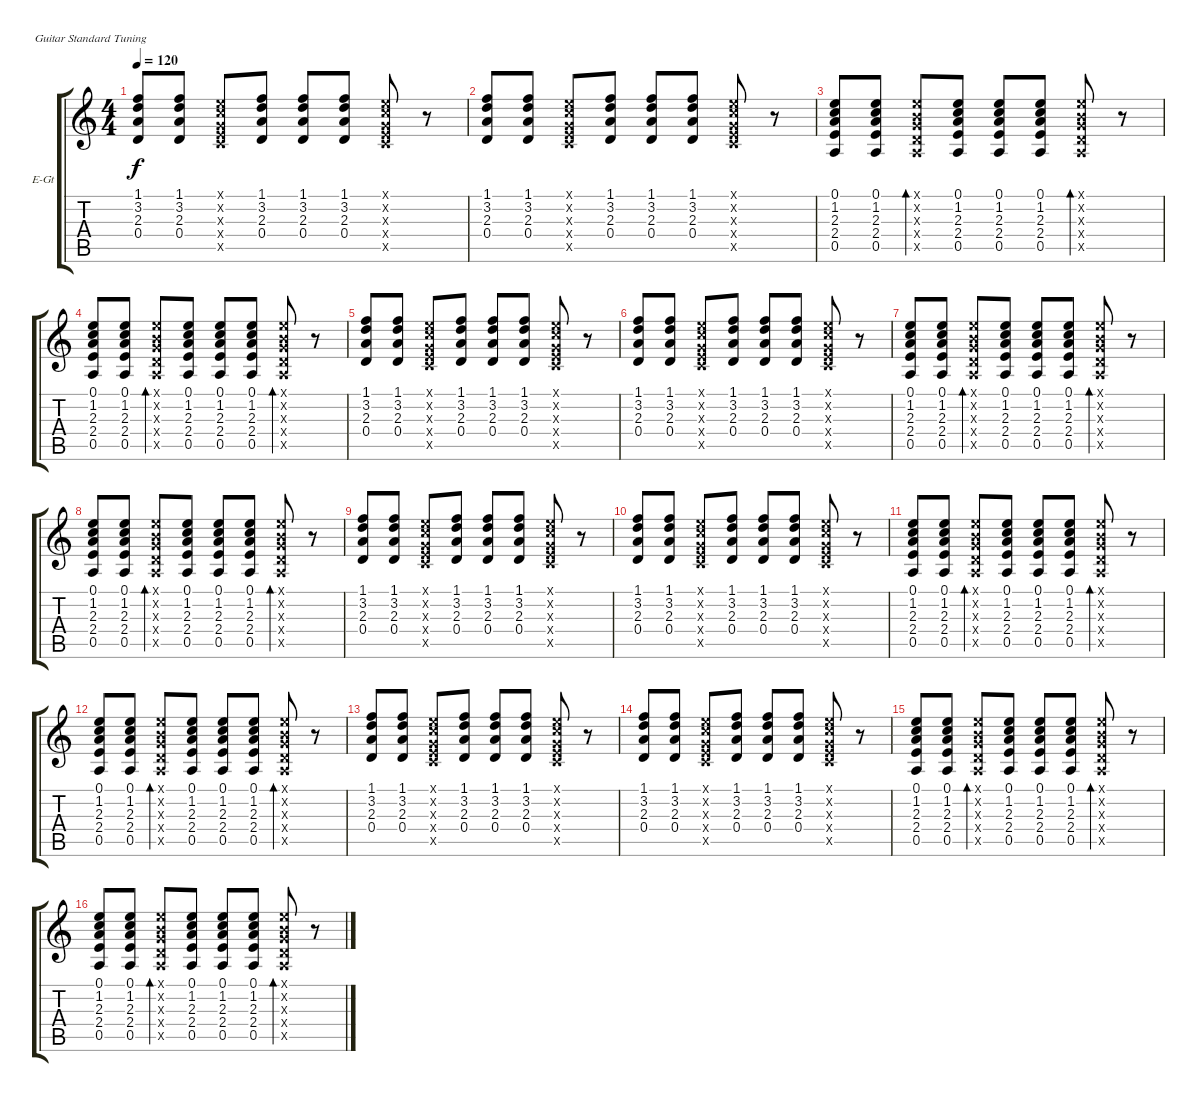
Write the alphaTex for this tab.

\bracketExtendMode groupsimilarinstruments
\firstSystemTrackNameOrientation horizontal
\otherSystemsTrackNameOrientation horizontal
\track ("Гитара" "E-Gt") {instrument electricguitarmuted}
\staff {score tabs}
\tuning (E4 B3 G3 D3 A2 E2)
\ts (4 4)
\tempo 120
\clef g2
\ks c
(1.1 3.2 2.3 0.4).8{dy f} (1.1 3.2 2.3 0.4).8 (0.1{x} 1.2{x} 0.3{x} 2.4{x} 3.5{x}).8 (1.1 3.2 2.3 0.4).8 (1.1 3.2 2.3 0.4).8 (1.1 3.2 2.3 0.4).8 (0.1{x} 1.2{x} 0.3{x} 2.4{x} 3.5{x}).8 r.8 |
(1.1 3.2 2.3 0.4).8 (1.1 3.2 2.3 0.4).8 (0.1{x} 1.2{x} 0.3{x} 2.4{x} 3.5{x}).8 (1.1 3.2 2.3 0.4).8 (1.1 3.2 2.3 0.4).8 (1.1 3.2 2.3 0.4).8 (0.1{x} 1.2{x} 0.3{x} 2.4{x} 3.5{x}).8 r.8 |
(0.1 1.2 2.3 2.4 0.5).8 (0.1 1.2 2.3 2.4 0.5).8 (0.1{x} 0.2{x} 0.3{x} 0.4{x} 0.5{x}).8{bd 30} (0.1 1.2 2.3 2.4 0.5).8 (0.1 1.2 2.3 2.4 0.5).8 (0.1 1.2 2.3 2.4 0.5).8 (0.1{x} 0.2{x} 0.3{x} 0.4{x} 0.5{x}).8{bd 30} r.8 |
(0.1 1.2 2.3 2.4 0.5).8 (0.1 1.2 2.3 2.4 0.5).8 (0.1{x} 0.2{x} 0.3{x} 0.4{x} 0.5{x}).8{bd 30} (0.1 1.2 2.3 2.4 0.5).8 (0.1 1.2 2.3 2.4 0.5).8 (0.1 1.2 2.3 2.4 0.5).8 (0.1{x} 0.2{x} 0.3{x} 0.4{x} 0.5{x}).8{bd 30} r.8 |
(1.1 3.2 2.3 0.4).8 (1.1 3.2 2.3 0.4).8 (0.1{x} 1.2{x} 0.3{x} 2.4{x} 3.5{x}).8 (1.1 3.2 2.3 0.4).8 (1.1 3.2 2.3 0.4).8 (1.1 3.2 2.3 0.4).8 (0.1{x} 1.2{x} 0.3{x} 2.4{x} 3.5{x}).8 r.8 |
(1.1 3.2 2.3 0.4).8 (1.1 3.2 2.3 0.4).8 (0.1{x} 1.2{x} 0.3{x} 2.4{x} 3.5{x}).8 (1.1 3.2 2.3 0.4).8 (1.1 3.2 2.3 0.4).8 (1.1 3.2 2.3 0.4).8 (0.1{x} 1.2{x} 0.3{x} 2.4{x} 3.5{x}).8 r.8 |
(0.1 1.2 2.3 2.4 0.5).8 (0.1 1.2 2.3 2.4 0.5).8 (0.1{x} 0.2{x} 0.3{x} 0.4{x} 0.5{x}).8{bd 30} (0.1 1.2 2.3 2.4 0.5).8 (0.1 1.2 2.3 2.4 0.5).8 (0.1 1.2 2.3 2.4 0.5).8 (0.1{x} 0.2{x} 0.3{x} 0.4{x} 0.5{x}).8{bd 30} r.8 |
(0.1 1.2 2.3 2.4 0.5).8 (0.1 1.2 2.3 2.4 0.5).8 (0.1{x} 0.2{x} 0.3{x} 0.4{x} 0.5{x}).8{bd 30} (0.1 1.2 2.3 2.4 0.5).8 (0.1 1.2 2.3 2.4 0.5).8 (0.1 1.2 2.3 2.4 0.5).8 (0.1{x} 0.2{x} 0.3{x} 0.4{x} 0.5{x}).8{bd 30} r.8 |
(1.1 3.2 2.3 0.4).8 (1.1 3.2 2.3 0.4).8 (0.1{x} 1.2{x} 0.3{x} 2.4{x} 3.5{x}).8 (1.1 3.2 2.3 0.4).8 (1.1 3.2 2.3 0.4).8 (1.1 3.2 2.3 0.4).8 (0.1{x} 1.2{x} 0.3{x} 2.4{x} 3.5{x}).8 r.8 |
(1.1 3.2 2.3 0.4).8 (1.1 3.2 2.3 0.4).8 (0.1{x} 1.2{x} 0.3{x} 2.4{x} 3.5{x}).8 (1.1 3.2 2.3 0.4).8 (1.1 3.2 2.3 0.4).8 (1.1 3.2 2.3 0.4).8 (0.1{x} 1.2{x} 0.3{x} 2.4{x} 3.5{x}).8 r.8 |
(0.1 1.2 2.3 2.4 0.5).8 (0.1 1.2 2.3 2.4 0.5).8 (0.1{x} 0.2{x} 0.3{x} 0.4{x} 0.5{x}).8{bd 30} (0.1 1.2 2.3 2.4 0.5).8 (0.1 1.2 2.3 2.4 0.5).8 (0.1 1.2 2.3 2.4 0.5).8 (0.1{x} 0.2{x} 0.3{x} 0.4{x} 0.5{x}).8{bd 30} r.8 |
(0.1 1.2 2.3 2.4 0.5).8 (0.1 1.2 2.3 2.4 0.5).8 (0.1{x} 0.2{x} 0.3{x} 0.4{x} 0.5{x}).8{bd 30} (0.1 1.2 2.3 2.4 0.5).8 (0.1 1.2 2.3 2.4 0.5).8 (0.1 1.2 2.3 2.4 0.5).8 (0.1{x} 0.2{x} 0.3{x} 0.4{x} 0.5{x}).8{bd 30} r.8 |
(1.1 3.2 2.3 0.4).8 (1.1 3.2 2.3 0.4).8 (0.1{x} 1.2{x} 0.3{x} 2.4{x} 3.5{x}).8 (1.1 3.2 2.3 0.4).8 (1.1 3.2 2.3 0.4).8 (1.1 3.2 2.3 0.4).8 (0.1{x} 1.2{x} 0.3{x} 2.4{x} 3.5{x}).8 r.8 |
(1.1 3.2 2.3 0.4).8 (1.1 3.2 2.3 0.4).8 (0.1{x} 1.2{x} 0.3{x} 2.4{x} 3.5{x}).8 (1.1 3.2 2.3 0.4).8 (1.1 3.2 2.3 0.4).8 (1.1 3.2 2.3 0.4).8 (0.1{x} 1.2{x} 0.3{x} 2.4{x} 3.5{x}).8 r.8 |
(0.1 1.2 2.3 2.4 0.5).8 (0.1 1.2 2.3 2.4 0.5).8 (0.1{x} 0.2{x} 0.3{x} 0.4{x} 0.5{x}).8{bd 30} (0.1 1.2 2.3 2.4 0.5).8 (0.1 1.2 2.3 2.4 0.5).8 (0.1 1.2 2.3 2.4 0.5).8 (0.1{x} 0.2{x} 0.3{x} 0.4{x} 0.5{x}).8{bd 30} r.8 |
(0.1 1.2 2.3 2.4 0.5).8 (0.1 1.2 2.3 2.4 0.5).8 (0.1{x} 0.2{x} 0.3{x} 0.4{x} 0.5{x}).8{bd 30} (0.1 1.2 2.3 2.4 0.5).8 (0.1 1.2 2.3 2.4 0.5).8 (0.1 1.2 2.3 2.4 0.5).8 (0.1{x} 0.2{x} 0.3{x} 0.4{x} 0.5{x}).8{bd 30} r.8
